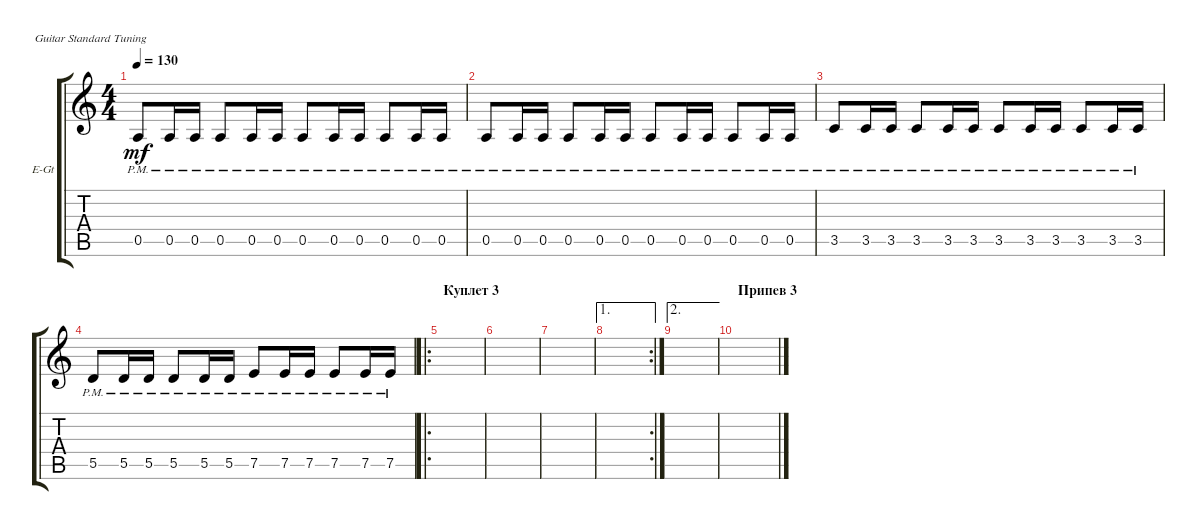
\bracketExtendMode groupsimilarinstruments
\firstSystemTrackNameOrientation horizontal
\otherSystemsTrackNameOrientation horizontal
\track ("Electric Guitar R-Solo" "E-Gt") {instrument overdrivenguitar}
\staff {score tabs}
\tuning (E4 B3 G3 D3 A2 E2)
\ts (4 4)
\tempo 130
\clef g2
\scale
0.333333
\ks c
0.5{pm}.8{dy mf} 0.5{pm}.16 0.5{pm}.16 0.5{pm}.8 0.5{pm}.16 0.5{pm}.16 0.5{pm}.8 0.5{pm}.16 0.5{pm}.16 0.5{pm}.8 0.5{pm}.16 0.5{pm}.16 |
\scale
0.333333 0.5{pm}.8 0.5{pm}.16 0.5{pm}.16 0.5{pm}.8 0.5{pm}.16 0.5{pm}.16 0.5{pm}.8 0.5{pm}.16 0.5{pm}.16 0.5{pm}.8 0.5{pm}.16 0.5{pm}.16 |
\scale
0.333333 3.5{pm}.8 3.5{pm}.16 3.5{pm}.16 3.5{pm}.8 3.5{pm}.16 3.5{pm}.16 3.5{pm}.8 3.5{pm}.16 3.5{pm}.16 3.5{pm}.8 3.5{pm}.16 3.5{pm}.16 |
\scale
0.312821 5.5{pm}.8 5.5{pm}.16 5.5{pm}.16 5.5{pm}.8 5.5{pm}.16 5.5{pm}.16 7.5{pm}.8 7.5{pm}.16 7.5{pm}.16 7.5{pm}.8 7.5{pm}.16 7.5{pm}.16 |
\ro
\section ("" "Куплет 3")
\scale
0.374359 |
\scale
0.312821 |
\scale
0.322751 |
\ae 1
\rc 2
\scale
0.354497 |
\ae 2
\scale
0.322751 |
\section ("" "Припев 3")
\scale
0.333333 |
\scale
0.333333 |
\scale
0.333333 |
\scale
0.333333 |
\scale
0.333333 |
\scale
0.333333 |
\scale
0.312821
